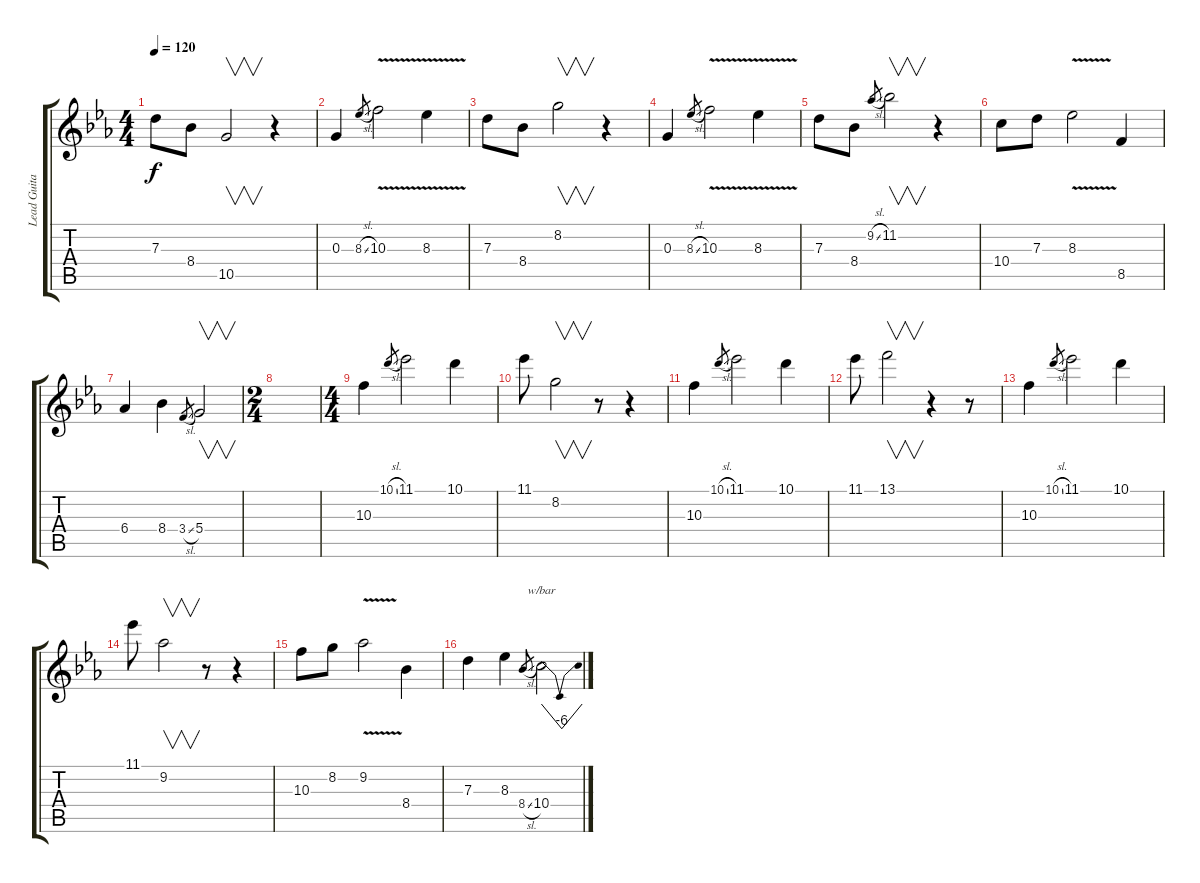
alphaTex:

\track ("Lead Guitar (Acoustic/Overdriven)" "Lead Guita") {instrument acousticguitarnylon}
\staff {score tabs}
\tuning (E4 B3 G3 D3 A2 E2) {hide}
\ts (4 4)
\tempo 120
\clef g2
\ks cminor
7.3.8{dy f} 8.4.8 10.5.2{v} r.4 |
0.3.4 8.3{sl}.8{gr} 10.3{v}.2 8.3{v}.4 |
7.3.8 8.4.8 8.2.2{v} r.4 |
0.3.4 8.3{sl}.8{gr} 10.3{v}.2 8.3{v}.4 |
7.3.8 8.4.8 9.2{sl}.8{gr} 11.2.2{v} r.4 |
10.4.8 7.3.8 8.3{v}.2 8.5.4 |
6.4.4 8.4.4 3.4{sl}.8{gr} 5.4.2{v} |
\ts (2 4)
|
\ts (4 4)
10.3.4 10.1{sl}.8{gr} 11.1.2 10.1.4 |
11.1.8 8.2.2{v} r.8 r.4 |
10.3.4 10.1{sl}.8{gr} 11.1.2 10.1.4 |
11.1.8 13.1.2{v} r.4 r.8 |
10.3.4 10.1{sl}.8{gr} 11.1.2 10.1.4 |
11.1.8 9.2.2{v} r.8 r.4 |
10.3.8 8.2.8 9.2{v}.2 8.4.4 |
7.3.4 8.3.4 8.4{sl}.8{gr} 10.4.2{tbe (dip default 0 0 30 -24 60 0)}
